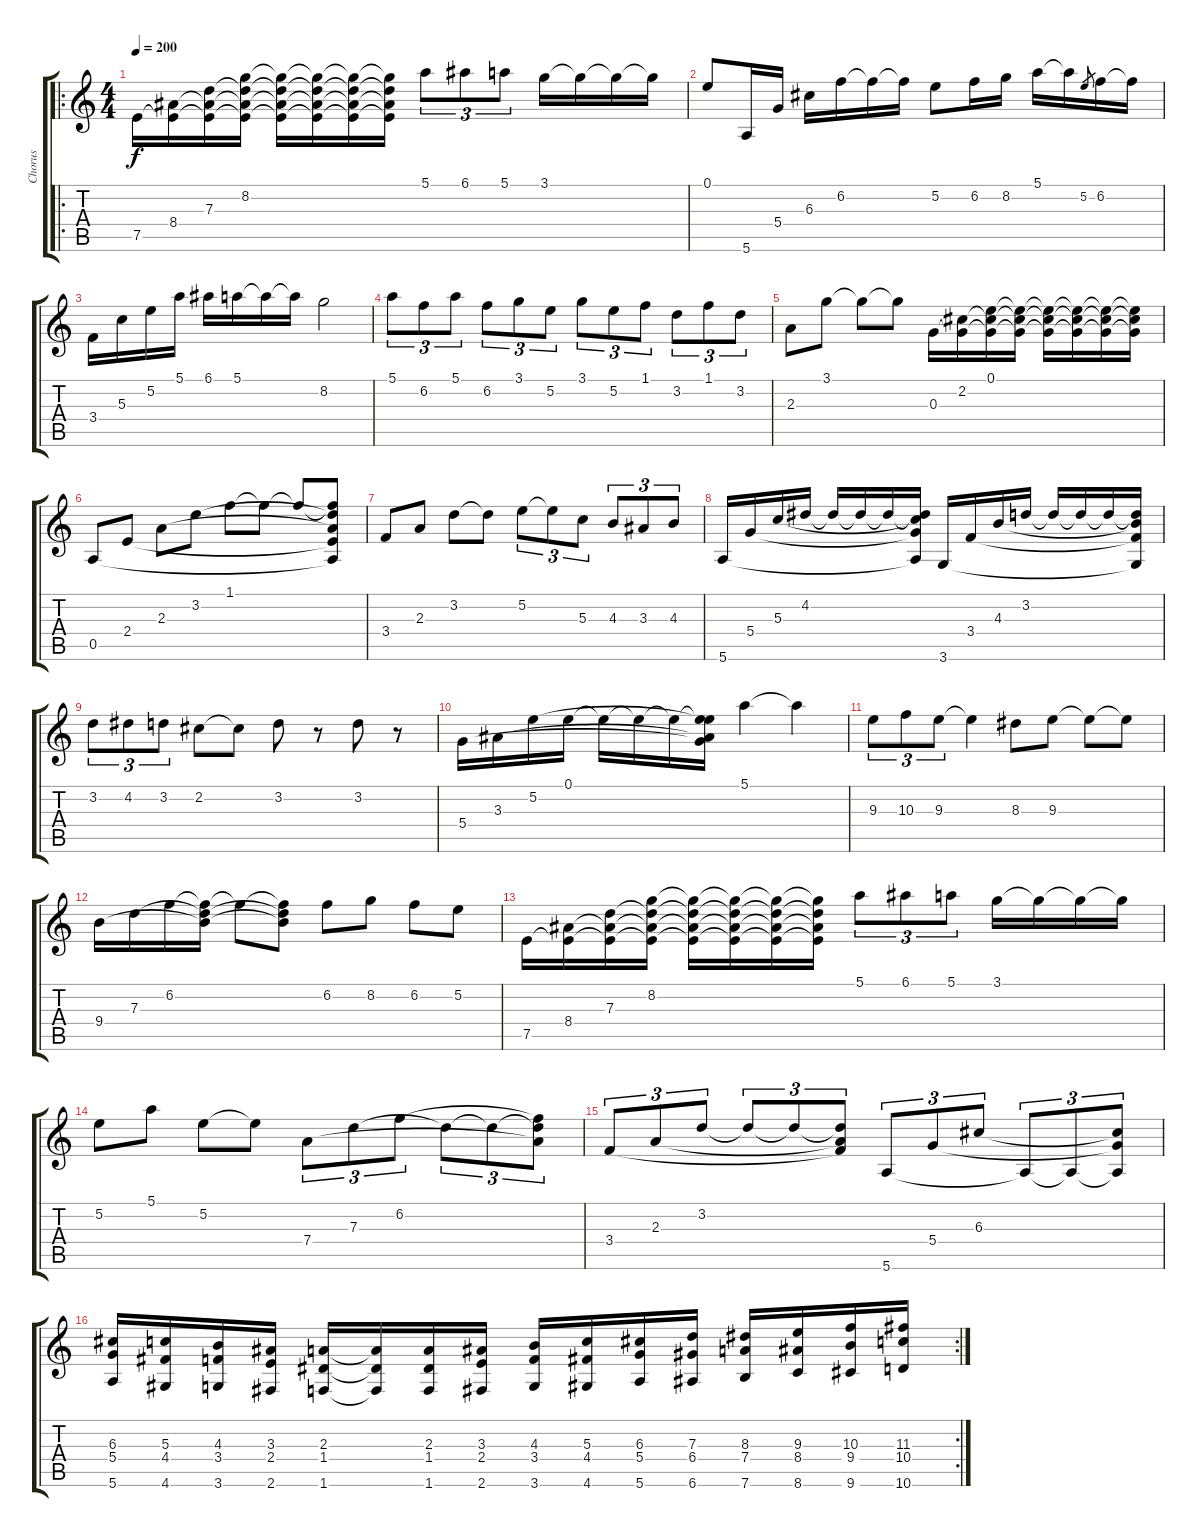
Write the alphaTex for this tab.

\track ("Chorus" "Chorus") {instrument acousticguitarnylon}
\staff {score tabs}
\tuning (E4 B3 G3 D3 A2 E2) {hide}
\ro
\ts (4 4)
\tempo 200
\clef g2
\ks c
7.5.16{dy f instrument acousticguitarnylon} (8.4 7.5{t}).16 (7.3 8.4{t} 7.5{t}).16 (8.2 7.3{t} 8.4{t} 7.5{t}).16 (8.2{t} 7.3{t} 8.4{t} 7.5{t}).16 (8.2{t} 7.3{t} 8.4{t} 7.5{t}).16 (8.2{t} 7.3{t} 8.4{t} 7.5{t}).16 (8.2{t} 7.3{t} 8.4{t} 7.5{t}).16 5.1.8{tu (3 2)} 6.1.8{tu (3 2)} 5.1.8{tu (3 2)} 3.1.16 3.1{t}.16 3.1{t}.16 3.1{t}.16 |
0.1.8 5.6.16 5.4.16 6.3.16 6.2.16 6.2{t}.16 6.2{t}.16 5.2.8 6.2.16 8.2.16 5.1.16 5.1{t}.16 5.2.8{gr} 6.2.16 6.2{t}.16 |
3.4.16 5.3.16 5.2.16 5.1.16 6.1.16 5.1.16 5.1{t}.16 5.1{t}.16 8.2.2 |
5.1.8{tu (3 2)} 6.2.8{tu (3 2)} 5.1.8{tu (3 2)} 6.2.8{tu (3 2)} 3.1.8{tu (3 2)} 5.2.8{tu (3 2)} 3.1.8{tu (3 2)} 5.2.8{tu (3 2)} 1.1.8{tu (3 2)} 3.2.8{tu (3 2)} 1.1.8{tu (3 2)} 3.2.8{tu (3 2)} |
2.3.8 3.1.8 3.1{t}.8 3.1{t}.8 0.3.16 (2.2 0.3{t}).16 (0.1 2.2{t} 0.3{t}).16 (0.1{t} 2.2{t} 0.3{t}).16 (0.1{t} 2.2{t} 0.3{t}).16 (0.1{t} 2.2{t} 0.3{t}).16 (0.1{t} 2.2{t} 0.3{t}).16 (0.1{t} 2.2{t} 0.3{t}).16 |
0.5.8 2.4.8 2.3.8 3.2.8 1.1.8 1.1{t}.8 1.1{t}.8 (1.1{t} 3.2{t} 2.3{t} 2.4{t} 0.5{t}).8 |
3.4.8 2.3.8 3.2.8 3.2{t}.8 5.2.8{tu (3 2)} 5.2{t}.8{tu (3 2)} 5.3.8{tu (3 2)} 4.3.8{tu (3 2)} 3.3.8{tu (3 2)} 4.3.8{tu (3 2)} |
5.6.16 5.4.16 5.3.16 4.2.16 4.2{t}.16 4.2{t}.16 4.2{t}.16 (4.2{t} 5.3{t} 5.4{t} 5.6{t}).16 3.6.16 3.4.16 4.3.16 3.2.16 3.2{t}.16 3.2{t}.16 3.2{t}.16 (3.2{t} 4.3{t} 3.4{t} 3.6{t}).16 |
3.2.8{tu (3 2)} 4.2.8{tu (3 2)} 3.2.8{tu (3 2)} 2.2.8 2.2{t}.8 3.2.8 r.8 3.2.8 r.8 |
5.4.16 3.3.16 5.2.16 0.1.16 0.1{t}.16 0.1{t}.16 0.1{t}.16 (0.1{t} 5.2{t} 3.3{t} 5.4{t}).16 5.1.4 5.1{t}.4 |
9.3.8{tu (3 2)} 10.3.8{tu (3 2)} 9.3.8{tu (3 2)} 9.3{t}.4 8.3.8 9.3.8 9.3{t}.8 9.3{t}.8 |
9.4.16 7.3.16 6.2.16 (6.2{t} 7.3{t} 9.4{t}).16 6.2{t}.8 (6.2{t} 7.3{t} 9.4{t}).8 6.2.8 8.2.8 6.2.8 5.2.8 |
7.5.16 (8.4 7.5{t}).16 (7.3 8.4{t} 7.5{t}).16 (8.2 7.3{t} 8.4{t} 7.5{t}).16 (8.2{t} 7.3{t} 8.4{t} 7.5{t}).16 (8.2{t} 7.3{t} 8.4{t} 7.5{t}).16 (8.2{t} 7.3{t} 8.4{t} 7.5{t}).16 (8.2{t} 7.3{t} 8.4{t} 7.5{t}).16 5.1.8{tu (3 2)} 6.1.8{tu (3 2)} 5.1.8{tu (3 2)} 3.1.16 3.1{t}.16 3.1{t}.16 3.1{t}.16 |
5.2.8 5.1.8 5.2.8 5.2{t}.8 7.4.8{tu (3 2)} 7.3.8{tu (3 2)} 6.2.8{tu (3 2)} 7.3{t}.8{tu (3 2)} 7.3{t}.8{tu (3 2)} (6.2{t} 7.3{t} 7.4{t}).8{tu (3 2)} |
3.4.8{tu (3 2)} 2.3.8{tu (3 2)} 3.2.8{tu (3 2)} 3.2{t}.8{tu (3 2)} 3.2{t}.8{tu (3 2)} (3.2{t} 2.3{t} 3.4{t}).8{tu (3 2)} 5.6.8{tu (3 2)} 5.4.8{tu (3 2)} 6.3.8{tu (3 2)} 5.6{t}.8{tu (3 2)} 5.6{t}.8{tu (3 2)} (6.3{t} 5.4{t} 5.6{t}).8{tu (3 2)} |
\rc 2
(6.3 5.4 5.6).16 (5.3 4.4 4.6).16 (4.3 3.4 3.6).16 (3.3 2.4 2.6).16 (2.3 1.4 1.6).16 (2.3{t} 1.4{t} 1.6{t}).16 (2.3 1.4 1.6).16 (3.3 2.4 2.6).16 (4.3 3.4 3.6).16 (5.3 4.4 4.6).16 (6.3 5.4 5.6).16 (7.3 6.4 6.6).16 (8.3 7.4 7.6).16 (9.3 8.4 8.6).16 (10.3 9.4 9.6).16 (11.3 10.4 10.6).16
